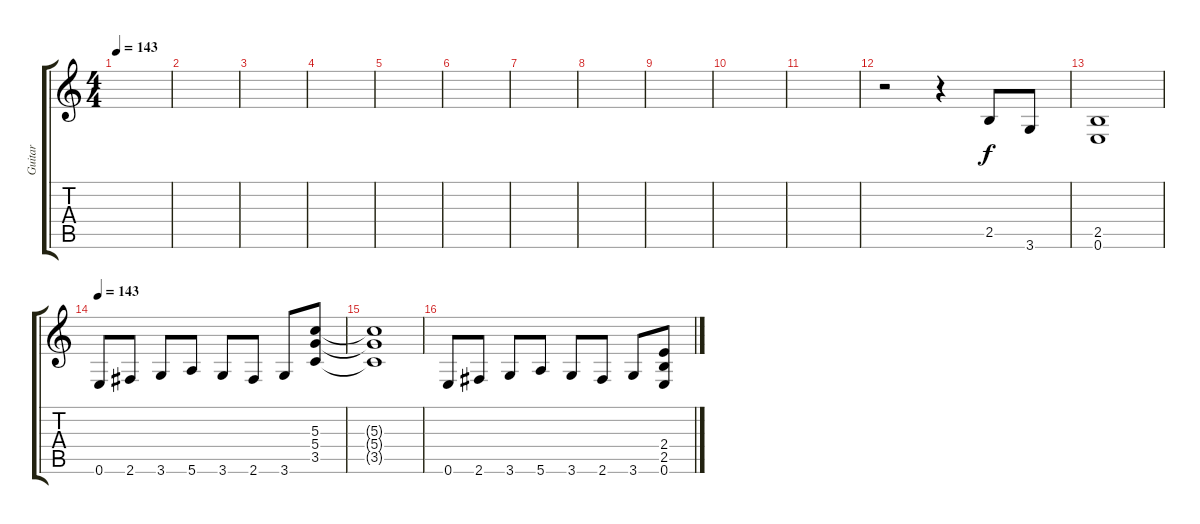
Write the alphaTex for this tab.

\track ("Guitar" "Guitar") {instrument overdrivenguitar}
\staff {score tabs}
\tuning (E4 B3 G3 D3 A2 E2) {hide}
\ts (4 4)
\tempo 143
\clef g2
\ks c
|
|
|
|
|
|
|
|
|
|
|
r.2{volume 11} r.4 2.5.8 3.6.8 |
(2.5 0.6).1 |
\tempo 143
0.6.8 2.6.8 3.6.8 5.6.8 3.6.8 2.6.8 3.6.8 (5.3 5.4 3.5).8 |
(5.3{t} 5.4{t} 3.5{t}).1 |
0.6.8 2.6.8 3.6.8 5.6.8 3.6.8 2.6.8 3.6.8 (2.4 2.5 0.6).8
